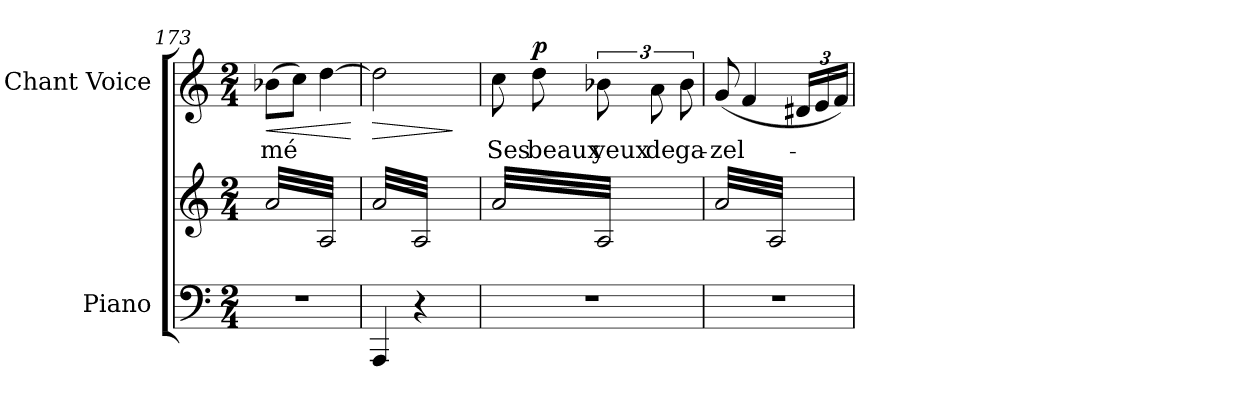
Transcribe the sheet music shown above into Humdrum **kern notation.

**kern	**kern	**kern	**text	**dynam
*part2	*part2	*part1	*part1	*part1
*staff3	*staff2	*staff1	*staff1	*staff1
*I"Piano	*	*I"Chant Voice	*	*
*I'Pno	*	*	*	*
*clefF4	*clefG2	*clefG2	*	*
*k[]	*k[]	*k[]	*	*
*M2/4	*M2/4	*M2/4	*	*
=173	=173	=173	=173	=173
!	!	!	!	!LO:HP:b
*	*tremolo	*	*	*
2r	32a/LLL	(8b-X\L	-mé	<
.	32A/	.	.	.
.	32a/	.	.	.
.	32A/	.	.	.
.	32a/	8cc\J)	.	.
.	32A/	.	.	.
.	32a/	.	.	.
.	32A/	.	.	.
.	32a/	[4dd\	.	.
.	32A/	.	.	.
.	32a/	.	.	.
.	32A/	.	.	.
.	32a/	.	.	.
.	32A/	.	.	.
.	32a/	.	.	.
.	32A/JJJ	.	.	.
.	.	.	.	[
=174	=174	=174	=174	=174
!	!	!	!	!LO:HP:b
4AAA/	32a/LLL	2dd\]	.	>
.	32A/	.	.	.
.	32a/	.	.	.
.	32A/	.	.	.
.	32a/	.	.	.
.	32A/	.	.	.
.	32a/	.	.	.
.	32A/	.	.	.
4r	32a/	.	.	.
.	32A/	.	.	.
.	32a/	.	.	.
.	32A/	.	.	.
.	32a/	.	.	.
.	32A/	.	.	.
.	32a/	.	.	.
.	32A/JJJ	.	.	.
.	.	.	.	]
=175	=175	=175	=175	=175
2r	32a/LLL	8cc\	Ses	.
.	32A/	.	.	.
.	32a/	.	.	.
.	32A/	.	.	.
!	!	!	!	!LO:DY:a
.	32a/	8dd\	beaux	p
.	32A/	.	.	.
.	32a/	.	.	.
.	32A/	.	.	.
.	32a/	12b-X\	yeux	.
.	32A/	.	.	.
.	32a/	.	.	.
.	.	12a\	de	.
.	32A/	.	.	.
.	32a/	.	.	.
.	32A/	.	.	.
.	.	12b-\	ga-	.
.	32a/	.	.	.
.	32A/JJJ	.	.	.
=176	=176	=176	=176	=176
2r	32a/LLL	(8g/	-zel-	.
.	32A/	.	.	.
.	32a/	.	.	.
.	32A/	.	.	.
.	32a/	4f/	.	.
.	32A/	.	.	.
.	32a/	.	.	.
.	32A/	.	.	.
.	32a/	.	.	.
.	32A/	.	.	.
.	32a/	.	.	.
.	32A/	.	.	.
*	*	*Xbrackettup	*	*
.	32a/	24d#X/LL	.	.
.	32A/	.	.	.
.	.	24e/	.	.
.	32a/	.	.	.
.	.	24f/JJ)	.	.
.	32A/JJJ	.	.	.
*	*Xtremolo	*	*	*
.	.	.	.	.
.	.	.	.	.
.	.	.	.	.
.	.	.	.	.
.	.	.	.	.
.	.	.	.	.
.	.	.	.	.
.	.	.	.	.
=	=	=	=	=
*-	*-	*-	*-	*-
